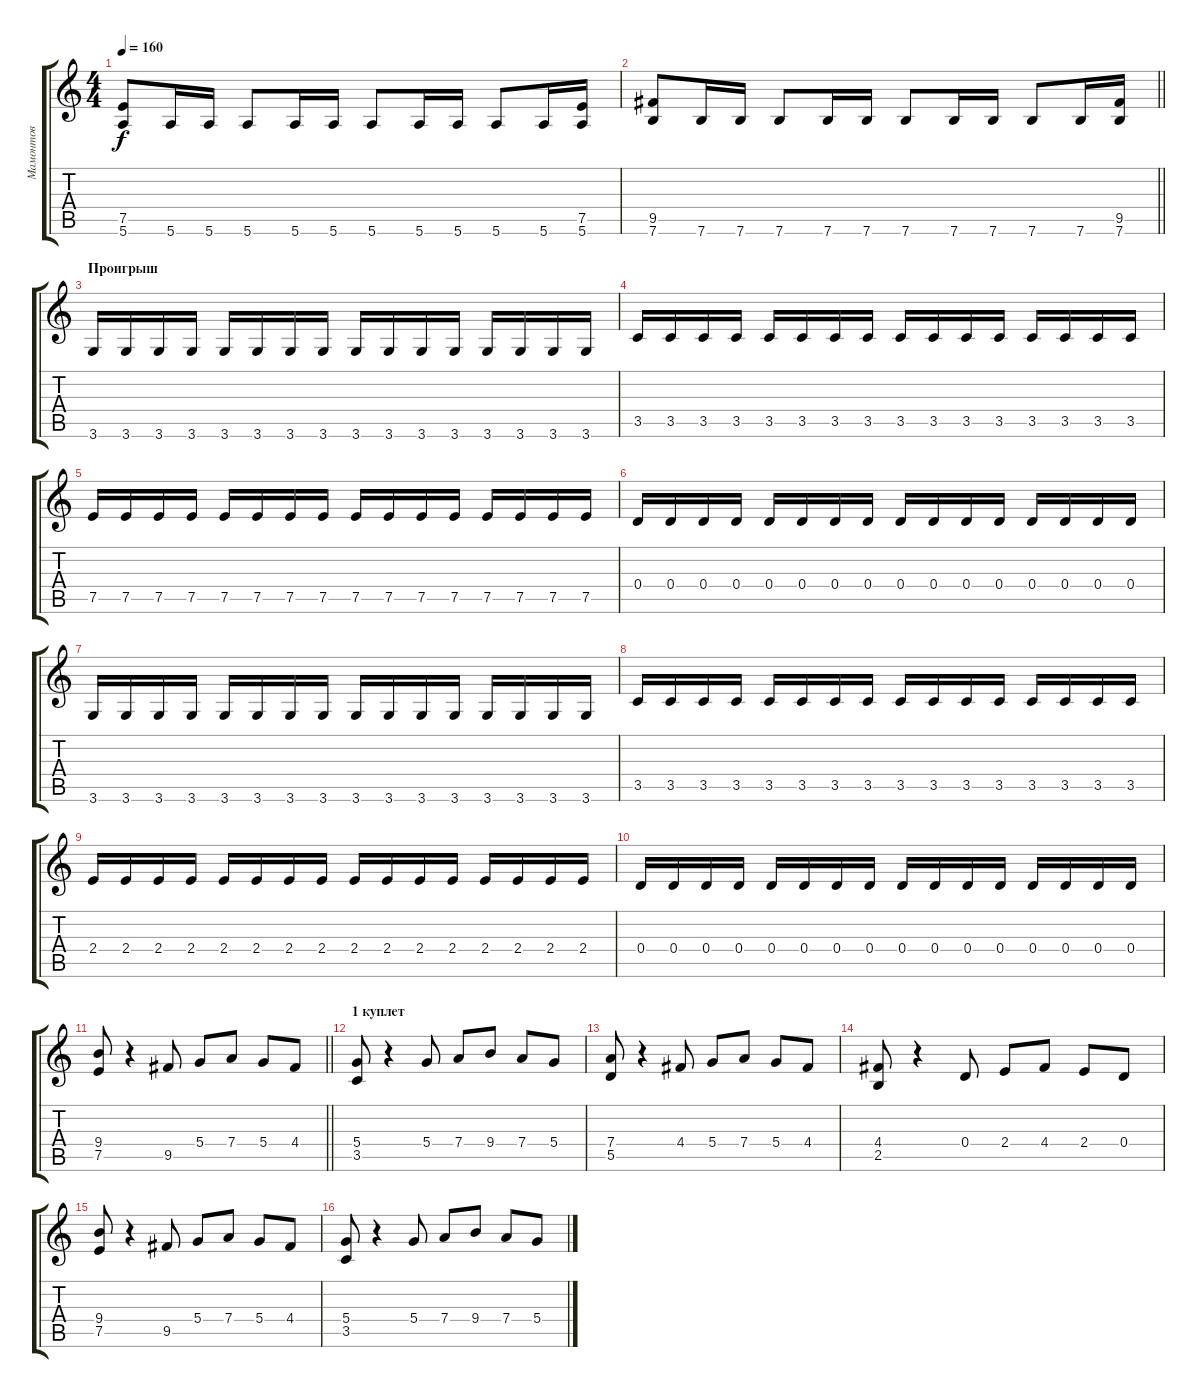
\track ("Мамонтов" "Мамонтов") {instrument distortionguitar}
\staff {score tabs}
\tuning (E4 B3 G3 D3 A2 E2) {hide}
\ts (4 4)
\tempo 160
\clef g2
\ks c
(7.5 5.6).8{dy f} 5.6.16 5.6.16 5.6.8 5.6.16 5.6.16 5.6.8 5.6.16 5.6.16 5.6.8 5.6.16 (7.5 5.6).16 |
\barLineRight lightlight
(9.5 7.6).8 7.6.16 7.6.16 7.6.8 7.6.16 7.6.16 7.6.8 7.6.16 7.6.16 7.6.8 7.6.16 (9.5 7.6).16 |
\section ("" "Проигрыш")
3.6.16{volume 13 balance 8} 3.6.16 3.6.16 3.6.16 3.6.16 3.6.16 3.6.16 3.6.16 3.6.16 3.6.16 3.6.16 3.6.16 3.6.16 3.6.16 3.6.16 3.6.16 |
3.5.16 3.5.16 3.5.16 3.5.16 3.5.16 3.5.16 3.5.16 3.5.16 3.5.16 3.5.16 3.5.16 3.5.16 3.5.16 3.5.16 3.5.16 3.5.16 |
7.5.16 7.5.16 7.5.16 7.5.16 7.5.16 7.5.16 7.5.16 7.5.16 7.5.16 7.5.16 7.5.16 7.5.16 7.5.16 7.5.16 7.5.16 7.5.16 |
0.4.16 0.4.16 0.4.16 0.4.16 0.4.16 0.4.16 0.4.16 0.4.16 0.4.16 0.4.16 0.4.16 0.4.16 0.4.16 0.4.16 0.4.16 0.4.16 |
3.6.16 3.6.16 3.6.16 3.6.16 3.6.16 3.6.16 3.6.16 3.6.16 3.6.16 3.6.16 3.6.16 3.6.16 3.6.16 3.6.16 3.6.16 3.6.16 |
3.5.16 3.5.16 3.5.16 3.5.16 3.5.16 3.5.16 3.5.16 3.5.16 3.5.16 3.5.16 3.5.16 3.5.16 3.5.16 3.5.16 3.5.16 3.5.16 |
2.4.16 2.4.16 2.4.16 2.4.16 2.4.16 2.4.16 2.4.16 2.4.16 2.4.16 2.4.16 2.4.16 2.4.16 2.4.16 2.4.16 2.4.16 2.4.16 |
0.4.16 0.4.16 0.4.16 0.4.16 0.4.16 0.4.16 0.4.16 0.4.16 0.4.16 0.4.16 0.4.16 0.4.16 0.4.16 0.4.16 0.4.16 0.4.16 |
\barLineRight lightlight
(9.4 7.5).8 r.4 9.5.8 5.4.8 7.4.8 5.4.8 4.4.8 |
\section ("" "1 куплет")
(5.4 3.5).8 r.4 5.4.8 7.4.8 9.4.8 7.4.8 5.4.8 |
(7.4 5.5).8 r.4 4.4.8 5.4.8 7.4.8 5.4.8 4.4.8 |
(4.4 2.5).8 r.4 0.4.8 2.4.8 4.4.8 2.4.8 0.4.8 |
(9.4 7.5).8 r.4 9.5.8 5.4.8 7.4.8 5.4.8 4.4.8 |
(5.4 3.5).8 r.4 5.4.8 7.4.8 9.4.8 7.4.8 5.4.8
